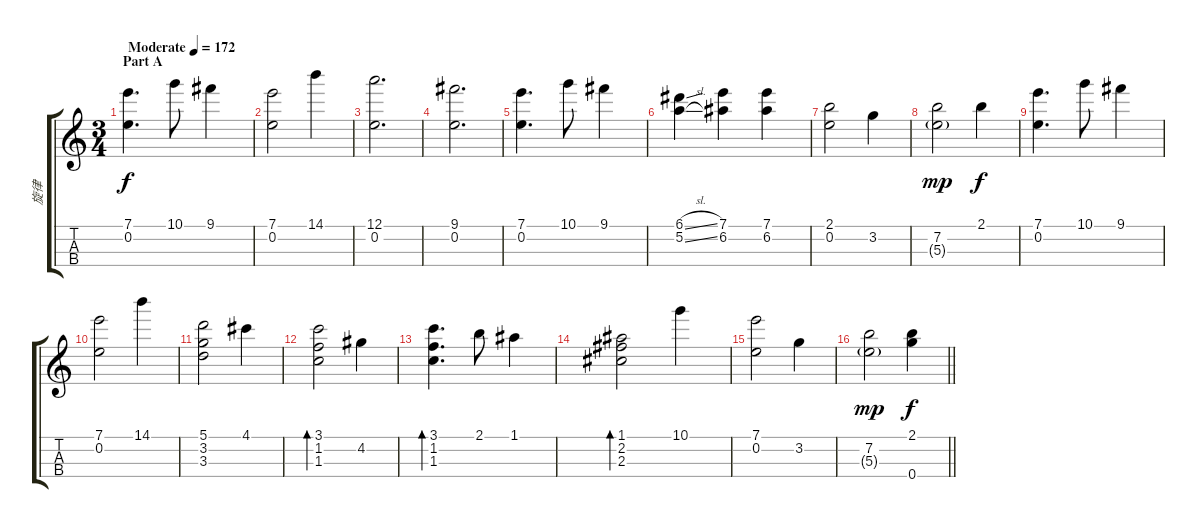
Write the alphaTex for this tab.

\track ("旋律" "旋律") {instrument acousticguitarnylon}
\staff {score tabs}
\tuning (A4 E4 B3 G4) {hide}
\ts (3 4)
\section ("" "Part A")
\tempo (172 "Moderate")
\clef g2
\ks c
(7.1 0.2).4{d dy f instrument acousticguitarnylon} 10.1.8 9.1.4 |
(7.1 0.2).2 14.1.4 |
(12.1 0.2).2{d} |
(9.1 0.2).2{d} |
(7.1 0.2).4{d} 10.1.8 9.1.4 |
(6.1{sl} 5.2{sl}).4 (7.1 6.2).4 (7.1 6.2).4 |
(2.1 0.2).2 3.2.4 |
(7.2 5.3{g}).2{dy mp} 2.1.4{dy f} |
(7.1 0.2).4{d} 10.1.8 9.1.4 |
(7.1 0.2).2 14.1.4 |
(5.1 3.2 3.3).2 4.1.4 |
(3.1 1.2 1.3).2{bd 240} 4.2.4 |
(3.1 1.2 1.3).4{d bd 240} 2.1.8 1.1.4 |
(1.1 2.2 2.3).2{bd 240} 10.1.4 |
(7.1 0.2).2 3.2.4 |
\barLineRight lightlight
(7.2 5.3{g}).2{dy mp} (2.1 0.4).4{dy f}
